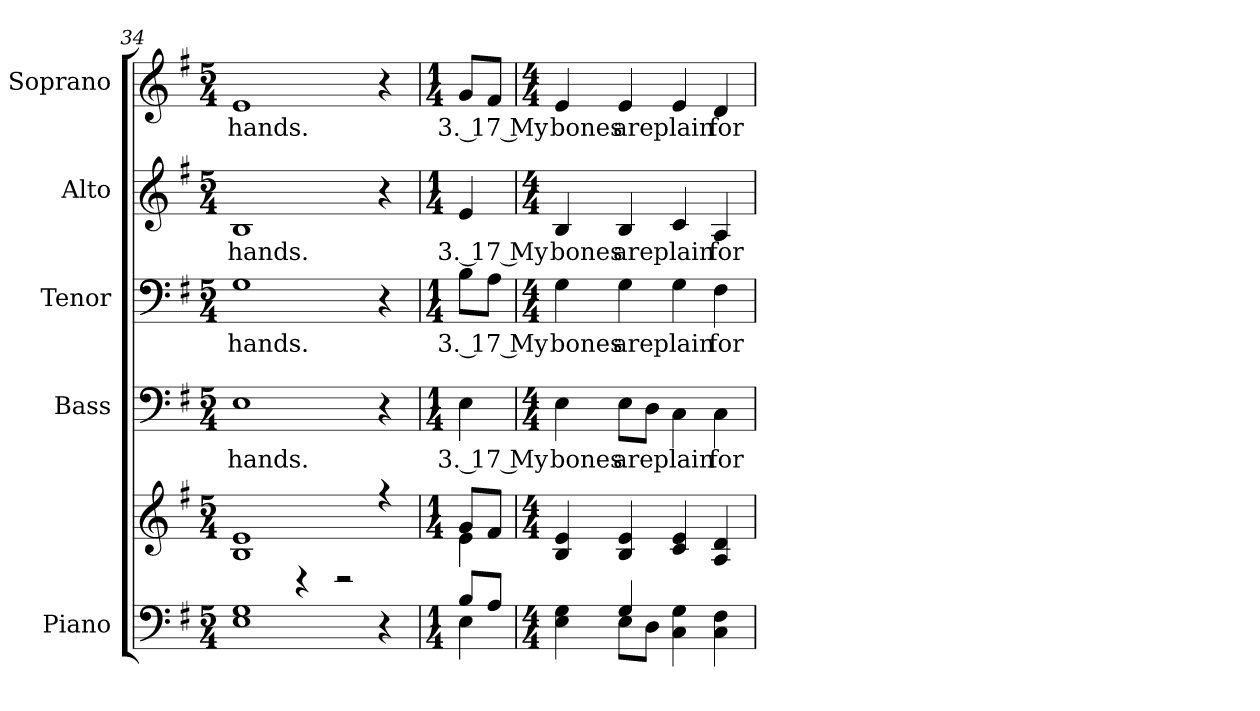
**kern	**kern	**kern	**text	**kern	**text	**kern	**text	**kern	**text
*part5	*part5	*part4	*part4	*part3	*part3	*part2	*part2	*part1	*part1
*staff6	*staff5	*staff4	*staff4	*staff3	*staff3	*staff2	*staff2	*staff1	*staff1
*I"Piano	*	*I"Bass	*	*I"Tenor	*	*I"Alto	*	*I"Soprano	*
*	*	*I'B.	*	*	*	*	*	*	*
*clefF4	*clefG2	*clefF4	*	*clefF4	*	*clefG2	*	*clefG2	*
*k[f#]	*k[f#]	*k[f#]	*	*k[f#]	*	*k[f#]	*	*k[f#]	*
*G:	*G:	*G:	*	*G:	*	*G:	*	*G:	*
*M5/4	*M5/4	*M5/4	*	*M5/4	*	*M5/4	*	*M5/4	*
=34	=34	=34	=34	=34	=34	=34	=34	=34	=34
*	*^	*	*	*	*	*	*	*	*
!	!	!	!	!LO:LY:b:color=#000000	!	!	!	!	!	!
!	!	!	!	!	!	!LO:LY:b:color=#000000	!	!	!	!
!	!	!	!	!	!	!	!	!LO:LY:b:color=#000000	!	!
!	!	!	!	!	!	!	!	!	!	!LO:LY:b:color=#000000
1Ei 1Gi	1Bi 1ei	2ryy	1Ei	hands.	1Gi	hands.	1Bi	hands.	1ei	hands.
.	.	4r	.	.	.	.	.	.	.	.
.	.	2r	.	.	.	.	.	.	.	.
4r	4r	.	4r	.	4r	.	4r	.	4r	.
=35	=35	=35	=35	=35	=35	=35	=35	=35	=35	=35
*M1/4	*M1/4	*	*M1/4	*	*M1/4	*	*M1/4	*	*M1/4	*
*^	*	*	*	*	*	*	*	*	*	*
!	!	!	!	!	!LO:LY:b:color=#000000	!	!	!	!	!	!
!	!	!	!	!	!	!	!LO:LY:b:color=#000000	!	!	!	!
!	!	!	!	!	!	!	!	!	!LO:LY:b:color=#000000	!	!
!	!	!	!	!	!	!	!	!	!	!	!LO:LY:b:color=#000000
8Bi/L	4Ei\	8gi/L	4ei\	4Ei\	3. 17 My	8Bi\L	3. 17 My	4ei/	3. 17 My	8gi/L	3. 17 My
8Ai/J	.	8f#i/J	.	.	.	8Ai\J	.	.	.	8f#i/J	.
!!LO:PB:g=z
=36	=36	=36	=36	=36	=36	=36	=36	=36	=36	=36	=36
*M4/4	*	*M4/4	*	*M4/4	*	*M4/4	*	*M4/4	*	*M4/4	*
!	!	!	!	!	!LO:LY:b:color=#000000	!	!	!	!	!	!
!	!	!	!	!	!	!	!LO:LY:b:color=#000000	!	!	!	!
!	!	!	!	!	!	!	!	!	!LO:LY:b:color=#000000	!	!
!	!	!	!	!	!	!	!	!	!	!	!LO:LY:b:color=#000000
4Ei\ 4Gi	4ryy	4Bi/ 4ei	4ryy	4Ei\	bones	4Gi\	bones	4Bi/	bones	4ei/	bones
!	!	!	!	!	!LO:LY:b:color=#000000	!	!	!	!	!	!
!	!	!	!	!	!	!	!LO:LY:b:color=#000000	!	!	!	!
!	!	!	!	!	!	!	!	!	!LO:LY:b:color=#000000	!	!
!	!	!	!	!	!	!	!	!	!	!	!LO:LY:b:color=#000000
4Gi/	8Ei\L	4Bi/ 4ei	4ryy	8Ei\L	are	4Gi\	are	4Bi/	are	4ei/	are
.	8Di\J	.	.	8Di\J	.	.	.	.	.	.	.
!	!	!	!	!	!LO:LY:b:color=#000000	!	!	!	!	!	!
!	!	!	!	!	!	!	!LO:LY:b:color=#000000	!	!	!	!
!	!	!	!	!	!	!	!	!	!LO:LY:b:color=#000000	!	!
!	!	!	!	!	!	!	!	!	!	!	!LO:LY:b:color=#000000
4Ci\ 4Gi	2ryy	4ci/ 4ei	4ryy	4Ci\	plain	4Gi\	plain	4ci/	plain	4ei/	plain
!	!	!	!	!	!LO:LY:b:color=#000000	!	!	!	!	!	!
!	!	!	!	!	!	!	!LO:LY:b:color=#000000	!	!	!	!
!	!	!	!	!	!	!	!	!	!LO:LY:b:color=#000000	!	!
!	!	!	!	!	!	!	!	!	!	!	!LO:LY:b:color=#000000
4Ci\ 4F#i	.	4Ai/ 4di	4ryy	4Ci\	for	4F#i\	for	4Ai/	for	4di/	for
*v	*v	*	*	*	*	*	*	*	*	*	*
*	*v	*v	*	*	*	*	*	*	*	*
=	=	=	=	=	=	=	=	=	=
*-	*-	*-	*-	*-	*-	*-	*-	*-	*-
